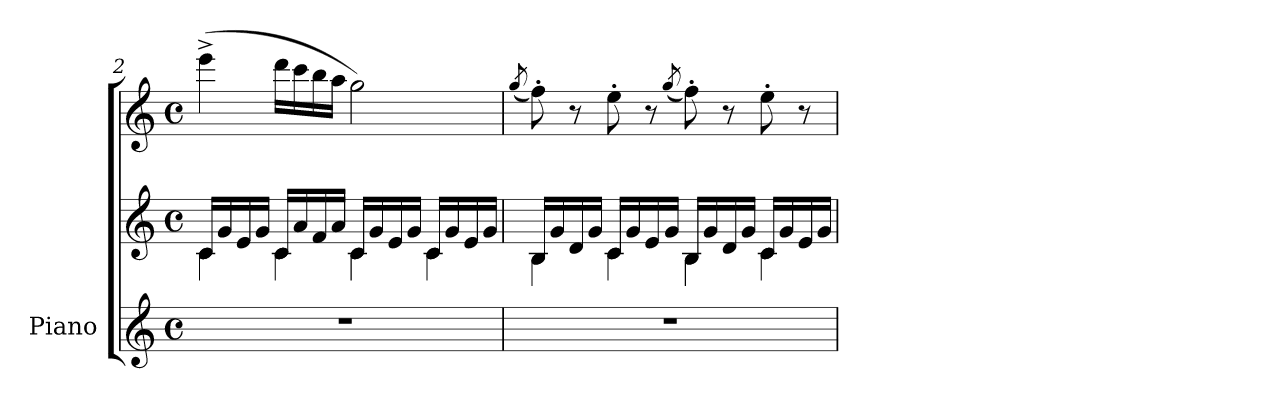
**kern	**kern	**kern
*part1	*part1	*part1
*staff3	*staff2	*staff1
*I"Piano	*	*
*I'Pno	*	*
*clefG2	*clefG2	*clefG2
*k[]	*k[]	*k[]
*M4/4	*M4/4	*M4/4
*met(c)	*met(c)	*met(c)
=2	=2	=2
*	*^	*
1r	16c/LL	4c\	(>4eee^\
.	16g/	.	.
.	16e/	.	.
.	16g/JJ	.	.
.	16c/LL	4c\	16ddd\LL
.	16a/	.	16ccc\
.	16f/	.	16bb\
.	16a/JJ	.	16aa\JJ
.	16c/LL	4c\	2gg\)
.	16g/	.	.
.	16e/	.	.
.	16g/JJ	.	.
.	16c/LL	4c\	.
.	16g/	.	.
.	16e/	.	.
.	16g/JJ	.	.
!!LO:LB:g=z
=3	=3	=3	=3
.	.	.	(<8qgg/
1r	16B/LL	4B\	8ff'\)
.	16g/	.	.
.	16d/	.	8r
.	16g/JJ	.	.
.	16c/LL	4c\	8ee'\
.	16g/	.	.
.	16e/	.	8r
.	16g/JJ	.	.
.	.	.	(<8qgg/
.	16B/LL	4B\	8ff'\)
.	16g/	.	.
.	16d/	.	8r
.	16g/JJ	.	.
.	16c/LL	4c\	8ee'\
.	16g/	.	.
.	16e/	.	8r
.	16g/JJ	.	.
*	*v	*v	*
=	=	=
*-	*-	*-
